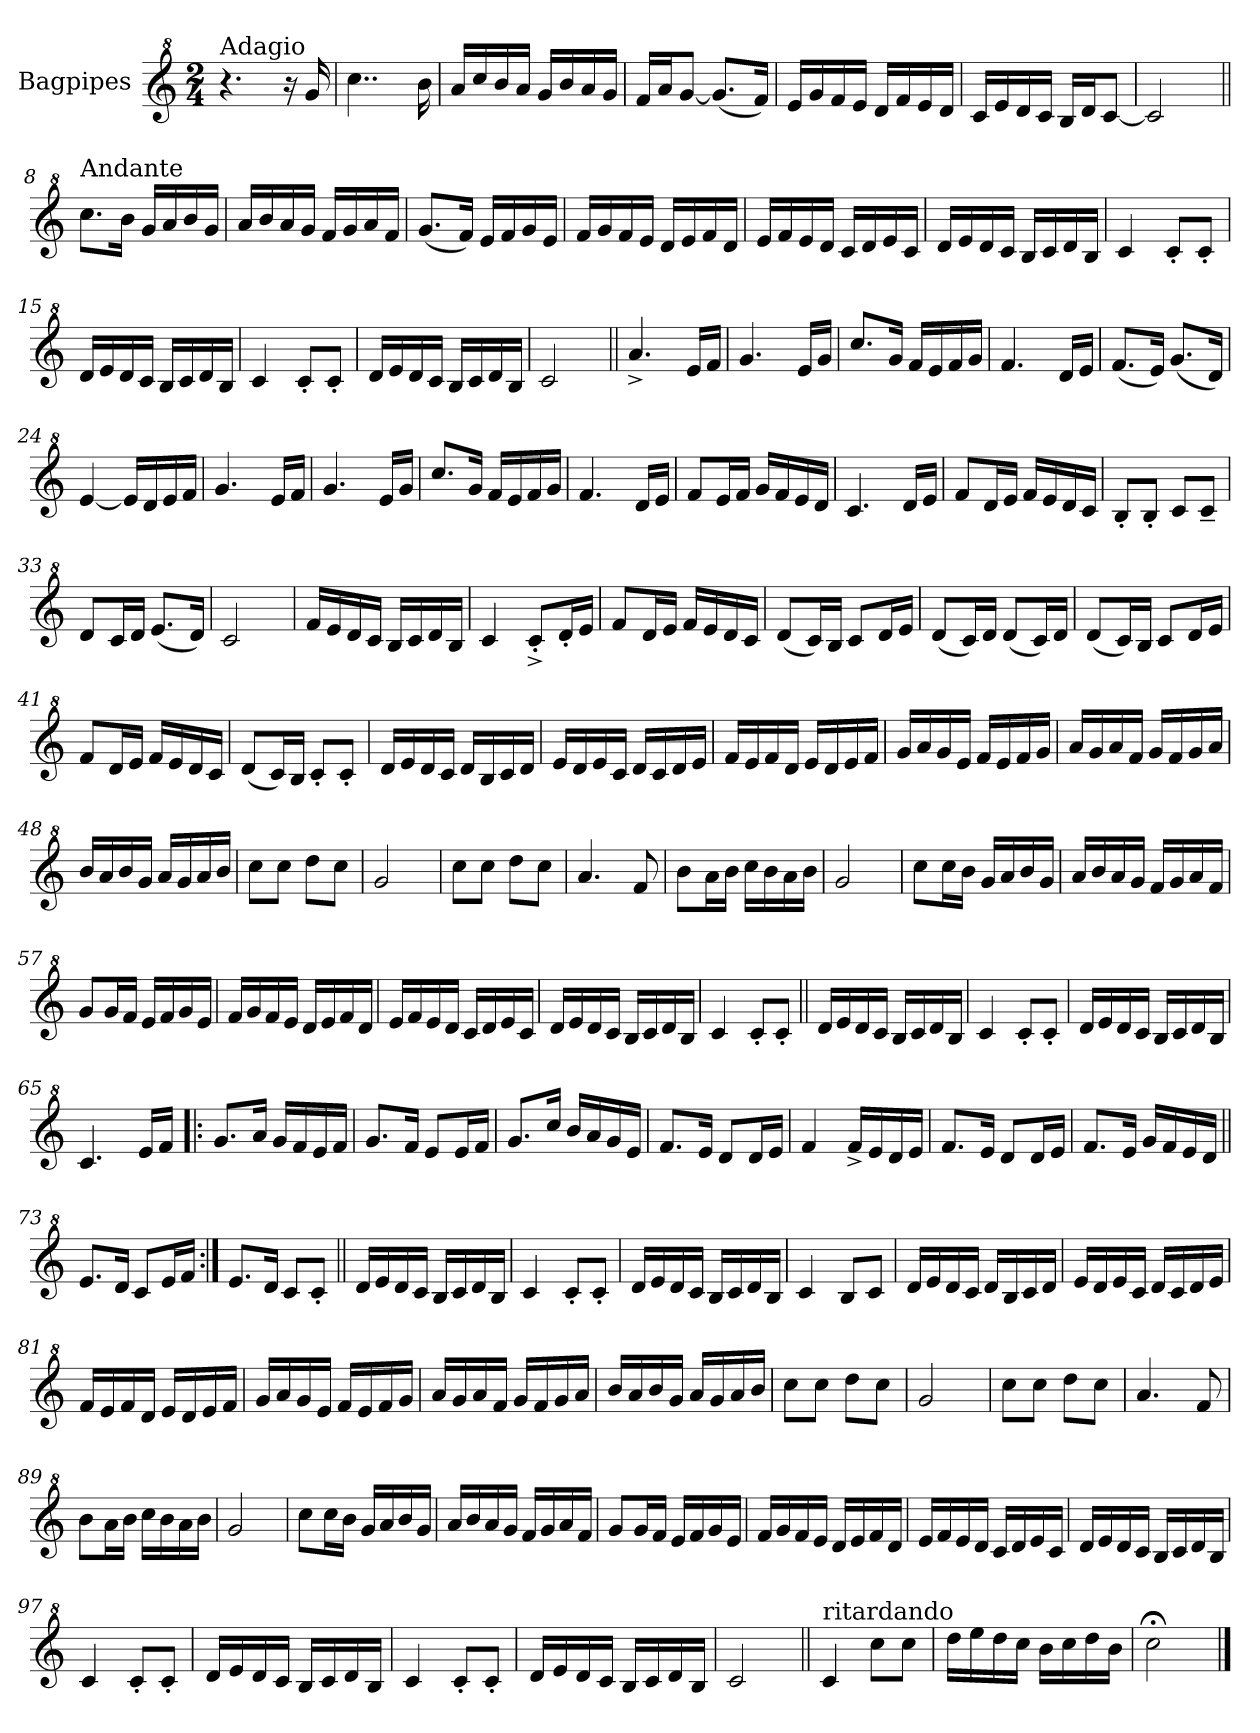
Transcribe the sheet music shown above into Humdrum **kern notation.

**kern
*part1
*staff1
*I"Bagpipes
*I'Bag
*clefG^2
*k[]
*C:
*M2/4
=1
!LO:TX:a:t=Adagio
4.r
16r
16gg/
=2
4..ccc\
16bb\
=3
16aa/LL
16ccc/
16bb/
16aa/JJ
16gg/LL
16bb/
16aa/
16gg/JJ
=4
16ff/LL
16aa/J
[8gg/J
(8.gg/L]
16ff/Jk)
=5
16ee/LL
16gg/
16ff/
16ee/JJ
16dd/LL
16ff/
16ee/
16dd/JJ
=6
16cc/LL
16ee/
16dd/
16cc/JJ
16b/LL
16dd/J
[8cc/J
=7
2cc/]
=8||
!LO:TX:a:t=Andante
8.ccc\L
16bb\Jk
16gg/LL
16aa/
16bb/
16gg/JJ
!!LO:LB:g=z
=9
16aa/LL
16bb/
16aa/
16gg/JJ
16ff/LL
16gg/
16aa/
16ff/JJ
=10
(8.gg/L
16ff/Jk)
16ee/LL
16ff/
16gg/
16ee/JJ
=11
16ff/LL
16gg/
16ff/
16ee/JJ
16dd/LL
16ee/
16ff/
16dd/JJ
=12
16ee/LL
16ff/
16ee/
16dd/JJ
16cc/LL
16dd/
16ee/
16cc/JJ
=13
16dd/LL
16ee/
16dd/
16cc/JJ
16b/LL
16cc/
16dd/
16b/JJ
=14
4cc/
8cc'/L
8cc'/J
!!LO:LB:g=z
=15
16dd/LL
16ee/
16dd/
16cc/JJ
16b/LL
16cc/
16dd/
16b/JJ
=16
4cc/
8cc'/L
8cc'/J
=17
16dd/LL
16ee/
16dd/
16cc/JJ
16b/LL
16cc/
16dd/
16b/JJ
=18
2cc/
=19||
4.aa^/
16ee/LL
16ff/JJ
=20
4.gg/
16ee/LL
16gg/JJ
=21
8.ccc/L
16gg/Jk
16ff/LL
16ee/
16ff/
16gg/JJ
=22
4.ff/
16dd/LL
16ee/JJ
=23
(8.ff/L
16ee/Jk)
(8.gg/L
16dd/Jk)
!!LO:LB:g=z
=24
[4ee/
16ee/LL]
16dd/
16ee/
16ff/JJ
=25
4.gg/
16ee/LL
16ff/JJ
=26
4.gg/
16ee/LL
16gg/JJ
=27
8.ccc/L
16gg/Jk
16ff/LL
16ee/
16ff/
16gg/JJ
=28
4.ff/
16dd/LL
16ee/JJ
=29
8ff/L
16ee/L
16ff/JJ
16gg/LL
16ff/
16ee/
16dd/JJ
=30
4.cc/
16dd/LL
16ee/JJ
=31
8ff/L
16dd/L
16ee/JJ
16ff/LL
16ee/
16dd/
16cc/JJ
=32
8b'/L
8b'/J
8cc/L
8cc~/J
!!LO:LB:g=z
=33
8dd/L
16cc/L
16dd/JJ
(8.ee/L
16dd/Jk)
=34
2cc/
=35
16ff/LL
16ee/
16dd/
16cc/JJ
16b/LL
16cc/
16dd/
16b/JJ
=36
4cc/
8cc^'/L
16dd'/L
16ee/JJ
=37
8ff/L
16dd/L
16ee/JJ
16ff/LL
16ee/
16dd/
16cc/JJ
=38
(8dd/L
16cc/L)
16b/JJ
8cc/L
16dd/L
16ee/JJ
=39
(8dd/L
16cc/L)
16dd/JJ
(8dd/L
16cc/L)
16dd/JJ
=40
(8dd/L
16cc/L)
16b/JJ
8cc/L
16dd/L
16ee/JJ
!!LO:LB:g=z
=41
8ff/L
16dd/L
16ee/JJ
16ff/LL
16ee/
16dd/
16cc/JJ
=42
(8dd/L
16cc/L)
16b/JJ
8cc'/L
8cc'/J
=43
16dd/LL
16ee/
16dd/
16cc/JJ
16dd/LL
16b/
16cc/
16dd/JJ
=44
16ee/LL
16dd/
16ee/
16cc/JJ
16dd/LL
16cc/
16dd/
16ee/JJ
=45
16ff/LL
16ee/
16ff/
16dd/JJ
16ee/LL
16dd/
16ee/
16ff/JJ
=46
16gg/LL
16aa/
16gg/
16ee/JJ
16ff/LL
16ee/
16ff/
16gg/JJ
!!LO:LB:g=z
=47
16aa/LL
16gg/
16aa/
16ff/JJ
16gg/LL
16ff/
16gg/
16aa/JJ
=48
16bb/LL
16aa/
16bb/
16gg/JJ
16aa/LL
16gg/
16aa/
16bb/JJ
=49
8ccc\L
8ccc\J
8ddd\L
8ccc\J
=50
2gg/
=51
8ccc\L
8ccc\J
8ddd\L
8ccc\J
=52
4.aa/
8ff/
=53
8bb\L
16aa\L
16bb\JJ
16ccc\LL
16bb\
16aa\
16bb\JJ
=54
2gg/
=55
8ccc\L
16ccc\L
16bb\JJ
16gg/LL
16aa/
16bb/
16gg/JJ
!!LO:LB:g=z
=56
16aa/LL
16bb/
16aa/
16gg/JJ
16ff/LL
16gg/
16aa/
16ff/JJ
=57
8gg/L
16gg/L
16ff/JJ
16ee/LL
16ff/
16gg/
16ee/JJ
=58
16ff/LL
16gg/
16ff/
16ee/JJ
16dd/LL
16ee/
16ff/
16dd/JJ
=59
16ee/LL
16ff/
16ee/
16dd/JJ
16cc/LL
16dd/
16ee/
16cc/JJ
=60
16dd/LL
16ee/
16dd/
16cc/JJ
16b/LL
16cc/
16dd/
16b/JJ
=61
4cc/
8cc'/L
8cc'/J
!!LO:LB:g=z
=62||
16dd/LL
16ee/
16dd/
16cc/JJ
16b/LL
16cc/
16dd/
16b/JJ
=63
4cc/
8cc'/L
8cc'/J
=64
16dd/LL
16ee/
16dd/
16cc/JJ
16b/LL
16cc/
16dd/
16b/JJ
=65
4.cc/
16ee/LL
16ff/JJ
=66!|:
8.gg/L
16aa/Jk
16gg/LL
16ff/
16ee/
16ff/JJ
=67
8.gg/L
16ff/Jk
8ee/L
16ee/L
16ff/JJ
=68
8.gg/L
16ccc/Jk
16bb/LL
16aa/
16gg/
16ee/JJ
!!LO:LB:g=z
=69
8.ff/L
16ee/Jk
8dd/L
16dd/L
16ee/JJ
=70
4ff/
16ff^/LL
16ee/
16dd/
16ee/JJ
=71
8.ff/L
16ee/Jk
8dd/L
16dd/L
16ee/JJ
=72
8.ff/L
16ee/Jk
16gg/LL
16ff/
16ee/
16dd/JJ
=73||
8.ee/L
16dd/Jk
8cc/L
16ee/L
16ff/JJ
=74:|!
8.ee/L
16dd/Jk
8cc/L
8cc'/J
=75||
16dd/LL
16ee/
16dd/
16cc/JJ
16b/LL
16cc/
16dd/
16b/JJ
!!LO:PB:g=z
=76
4cc/
8cc'/L
8cc'/J
=77
16dd/LL
16ee/
16dd/
16cc/JJ
16b/LL
16cc/
16dd/
16b/JJ
=78
4cc/
8b/L
8cc/J
=79
16dd/LL
16ee/
16dd/
16cc/JJ
16dd/LL
16b/
16cc/
16dd/JJ
=80
16ee/LL
16dd/
16ee/
16cc/JJ
16dd/LL
16cc/
16dd/
16ee/JJ
=81
16ff/LL
16ee/
16ff/
16dd/JJ
16ee/LL
16dd/
16ee/
16ff/JJ
!!LO:LB:g=z
=82
16gg/LL
16aa/
16gg/
16ee/JJ
16ff/LL
16ee/
16ff/
16gg/JJ
=83
16aa/LL
16gg/
16aa/
16ff/JJ
16gg/LL
16ff/
16gg/
16aa/JJ
=84
16bb/LL
16aa/
16bb/
16gg/JJ
16aa/LL
16gg/
16aa/
16bb/JJ
=85
8ccc\L
8ccc\J
8ddd\L
8ccc\J
=86
2gg/
=87
8ccc\L
8ccc\J
8ddd\L
8ccc\J
=88
4.aa/
8ff/
=89
8bb\L
16aa\L
16bb\JJ
16ccc\LL
16bb\
16aa\
16bb\JJ
!!LO:LB:g=z
=90
2gg/
=91
8ccc\L
16ccc\L
16bb\JJ
16gg/LL
16aa/
16bb/
16gg/JJ
=92
16aa/LL
16bb/
16aa/
16gg/JJ
16ff/LL
16gg/
16aa/
16ff/JJ
=93
8gg/L
16gg/L
16ff/JJ
16ee/LL
16ff/
16gg/
16ee/JJ
=94
16ff/LL
16gg/
16ff/
16ee/JJ
16dd/LL
16ee/
16ff/
16dd/JJ
=95
16ee/LL
16ff/
16ee/
16dd/JJ
16cc/LL
16dd/
16ee/
16cc/JJ
!!LO:LB:g=z
=96
16dd/LL
16ee/
16dd/
16cc/JJ
16b/LL
16cc/
16dd/
16b/JJ
=97
4cc/
8cc'/L
8cc'/J
=98
16dd/LL
16ee/
16dd/
16cc/JJ
16b/LL
16cc/
16dd/
16b/JJ
=99
4cc/
8cc'/L
8cc'/J
=100
16dd/LL
16ee/
16dd/
16cc/JJ
16b/LL
16cc/
16dd/
16b/JJ
=101
2cc/
=102||
!LO:TX:a:t=ritardando
4cc/
8ccc\L
8ccc\J
=103
16ddd\LL
16eee\
16ddd\
16ccc\JJ
16bb\LL
16ccc\
16ddd\
16bb\JJ
=104
2ccc;<\
==
*-
